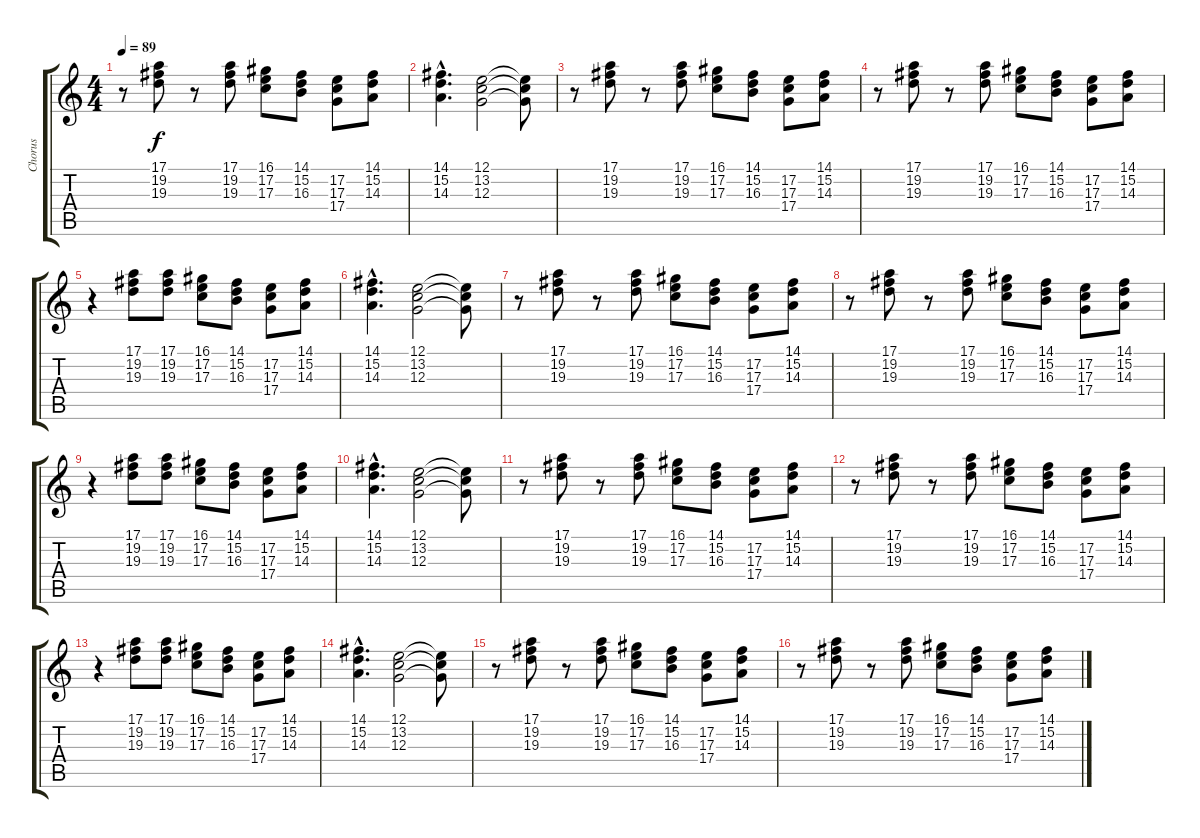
\track ("Chorus" "Chorus") {instrument lead6voice}
\staff {score tabs}
\tuning (E4 B3 G3 D3 A2 E2) {hide}
\ts (4 4)
\tempo 89
\clef g2
\ks c
r.8{dy f} (17.1 19.2 19.3).8 r.8 (17.1 19.2 19.3).8 (16.1 17.2 17.3).8 (14.1 15.2 16.3).8 (17.2 17.3 17.4).8 (14.1 15.2 14.3).8 |
(14.1{hac} 15.2{hac} 14.3{hac}).4{d} (12.1 13.2 12.3).2 (12.1{t} 13.2{t} 12.3{t}).8 |
r.8 (17.1 19.2 19.3).8 r.8 (17.1 19.2 19.3).8 (16.1 17.2 17.3).8 (14.1 15.2 16.3).8 (17.2 17.3 17.4).8 (14.1 15.2 14.3).8 |
r.8 (17.1 19.2 19.3).8 r.8 (17.1 19.2 19.3).8 (16.1 17.2 17.3).8 (14.1 15.2 16.3).8 (17.2 17.3 17.4).8 (14.1 15.2 14.3).8 |
r.4 (17.1 19.2 19.3).8 (17.1 19.2 19.3).8 (16.1 17.2 17.3).8 (14.1 15.2 16.3).8 (17.2 17.3 17.4).8 (14.1 15.2 14.3).8 |
(14.1{hac} 15.2{hac} 14.3{hac}).4{d} (12.1 13.2 12.3).2 (12.1{t} 13.2{t} 12.3{t}).8 |
r.8 (17.1 19.2 19.3).8 r.8 (17.1 19.2 19.3).8 (16.1 17.2 17.3).8 (14.1 15.2 16.3).8 (17.2 17.3 17.4).8 (14.1 15.2 14.3).8 |
r.8 (17.1 19.2 19.3).8 r.8 (17.1 19.2 19.3).8 (16.1 17.2 17.3).8 (14.1 15.2 16.3).8 (17.2 17.3 17.4).8 (14.1 15.2 14.3).8 |
r.4 (17.1 19.2 19.3).8 (17.1 19.2 19.3).8 (16.1 17.2 17.3).8 (14.1 15.2 16.3).8 (17.2 17.3 17.4).8 (14.1 15.2 14.3).8 |
(14.1{hac} 15.2{hac} 14.3{hac}).4{d} (12.1 13.2 12.3).2 (12.1{t} 13.2{t} 12.3{t}).8 |
r.8 (17.1 19.2 19.3).8 r.8 (17.1 19.2 19.3).8 (16.1 17.2 17.3).8 (14.1 15.2 16.3).8 (17.2 17.3 17.4).8 (14.1 15.2 14.3).8 |
r.8 (17.1 19.2 19.3).8 r.8 (17.1 19.2 19.3).8 (16.1 17.2 17.3).8 (14.1 15.2 16.3).8 (17.2 17.3 17.4).8 (14.1 15.2 14.3).8 |
r.4 (17.1 19.2 19.3).8 (17.1 19.2 19.3).8 (16.1 17.2 17.3).8 (14.1 15.2 16.3).8 (17.2 17.3 17.4).8 (14.1 15.2 14.3).8 |
(14.1{hac} 15.2{hac} 14.3{hac}).4{d} (12.1 13.2 12.3).2{volume 9 balance 8} (12.1{t} 13.2{t} 12.3{t}).8 |
r.8 (17.1 19.2 19.3).8{volume 5} r.8 (17.1 19.2 19.3).8{volume 4} (16.1 17.2 17.3).8{volume 4} (14.1 15.2 16.3).8{volume 3} (17.2 17.3 17.4).8{volume 2} (14.1 15.2 14.3).8{volume 2} |
r.8 (17.1 19.2 19.3).8{volume 1} r.8 (17.1 19.2 19.3).8{volume 1} (16.1 17.2 17.3).8{volume 0} (14.1 15.2 16.3).8{volume 0} (17.2 17.3 17.4).8{volume 0} (14.1 15.2 14.3).8
